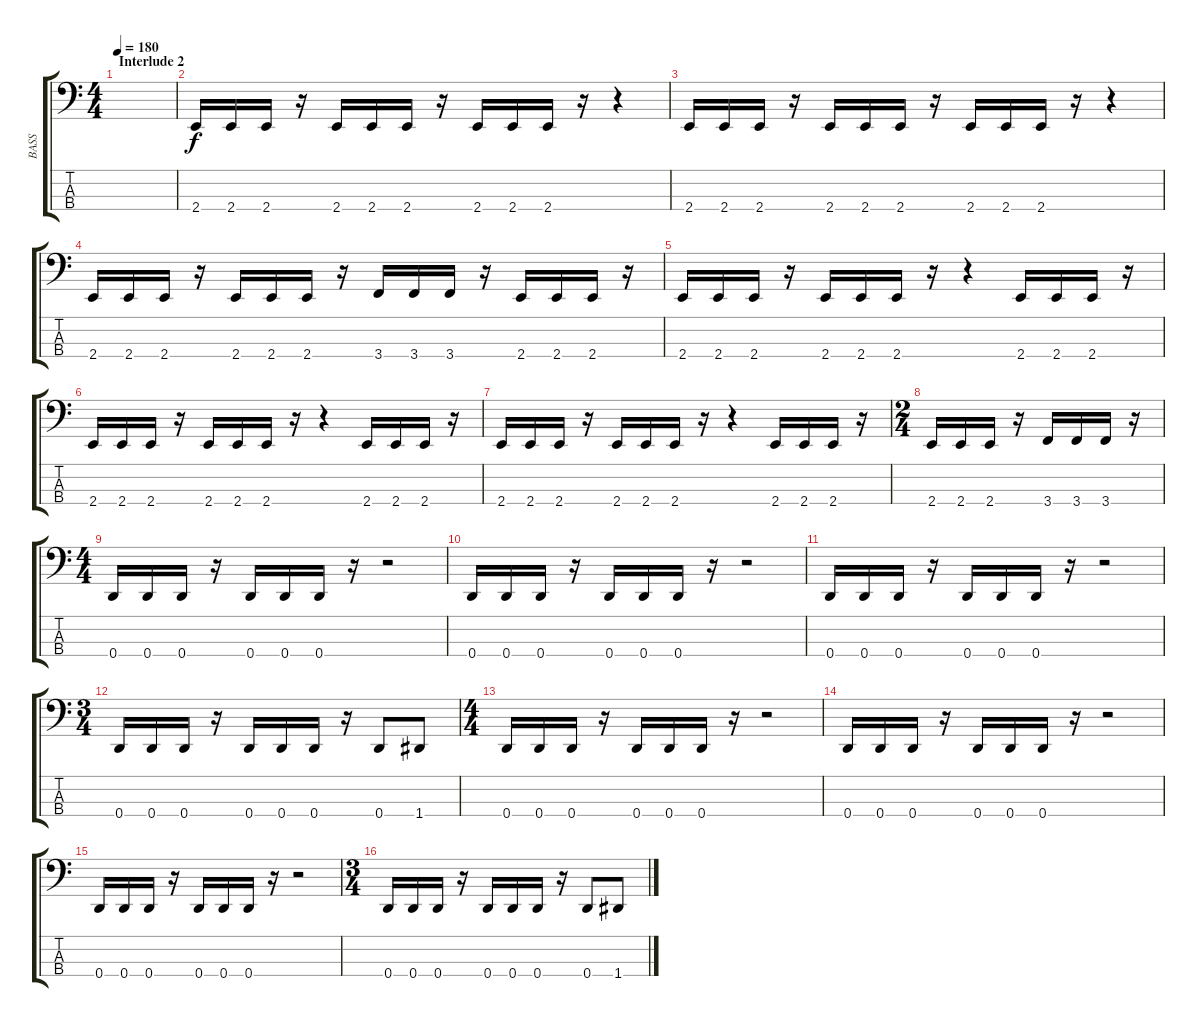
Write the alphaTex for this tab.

\track ("BASS" "BASS") {instrument slapbass2}
\staff {score tabs}
\tuning (G2 D2 A1 D1) {hide}
\ts (4 4)
\section ("" "Interlude 2")
\tempo 180
\clef f4
\ks c
|
2.4.16 2.4.16 2.4.16 r.16 2.4.16 2.4.16 2.4.16 r.16 2.4.16 2.4.16 2.4.16 r.16 r.4 |
2.4.16 2.4.16 2.4.16 r.16 2.4.16 2.4.16 2.4.16 r.16 2.4.16 2.4.16 2.4.16 r.16 r.4 |
2.4.16 2.4.16 2.4.16 r.16 2.4.16 2.4.16 2.4.16 r.16 3.4.16 3.4.16 3.4.16 r.16 2.4.16 2.4.16 2.4.16 r.16 |
2.4.16 2.4.16 2.4.16 r.16 2.4.16 2.4.16 2.4.16 r.16 r.4 2.4.16 2.4.16 2.4.16 r.16 |
2.4.16 2.4.16 2.4.16 r.16 2.4.16 2.4.16 2.4.16 r.16 r.4 2.4.16 2.4.16 2.4.16 r.16 |
2.4.16 2.4.16 2.4.16 r.16 2.4.16 2.4.16 2.4.16 r.16 r.4 2.4.16 2.4.16 2.4.16 r.16 |
\ts (2 4)
2.4.16 2.4.16 2.4.16 r.16 3.4.16 3.4.16 3.4.16 r.16 |
\ts (4 4)
0.4.16 0.4.16 0.4.16 r.16 0.4.16 0.4.16 0.4.16 r.16 r.2 |
0.4.16 0.4.16 0.4.16 r.16 0.4.16 0.4.16 0.4.16 r.16 r.2 |
0.4.16 0.4.16 0.4.16 r.16 0.4.16 0.4.16 0.4.16 r.16 r.2 |
\ts (3 4)
0.4.16 0.4.16 0.4.16 r.16 0.4.16 0.4.16 0.4.16 r.16 0.4.8 1.4.8 |
\ts (4 4)
0.4.16 0.4.16 0.4.16 r.16 0.4.16 0.4.16 0.4.16 r.16 r.2 |
0.4.16 0.4.16 0.4.16 r.16 0.4.16 0.4.16 0.4.16 r.16 r.2 |
0.4.16 0.4.16 0.4.16 r.16 0.4.16 0.4.16 0.4.16 r.16 r.2 |
\ts (3 4)
0.4.16 0.4.16 0.4.16 r.16 0.4.16 0.4.16 0.4.16 r.16 0.4.8 1.4.8
